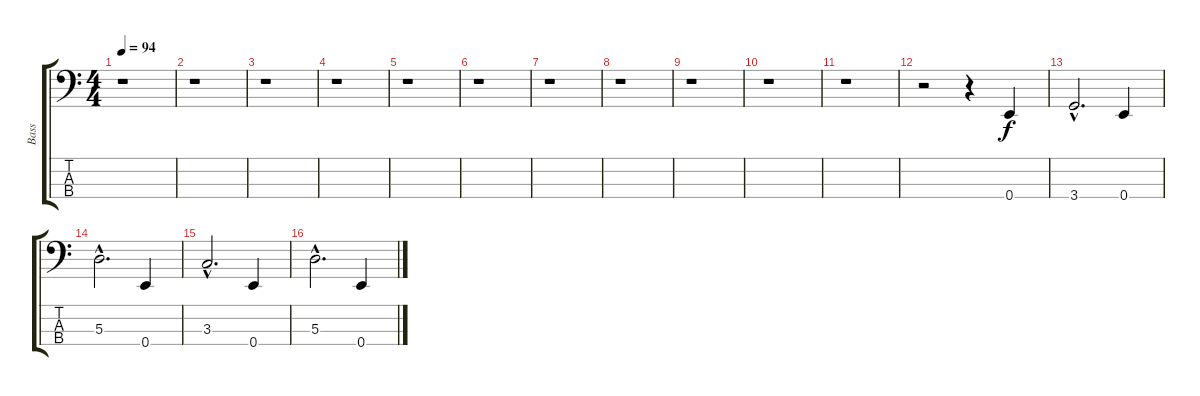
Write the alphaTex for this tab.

\track ("Bass" "Bass") {instrument electricbassfinger}
\staff {score tabs}
\tuning (G2 D2 A1 E1) {hide}
\ts (4 4)
\tempo 94
\clef f4
\ks c
r.1{dy f instrument electricbassfinger} |
r.1 |
r.1 |
r.1 |
r.1 |
r.1 |
r.1 |
r.1 |
r.1 |
r.1 |
r.1 |
r.2 r.4 0.4.4 |
3.4{hac}.2{d} 0.4.4 |
5.3{hac}.2{d} 0.4.4 |
3.3{hac}.2{d} 0.4.4 |
5.3{hac}.2{d} 0.4.4
